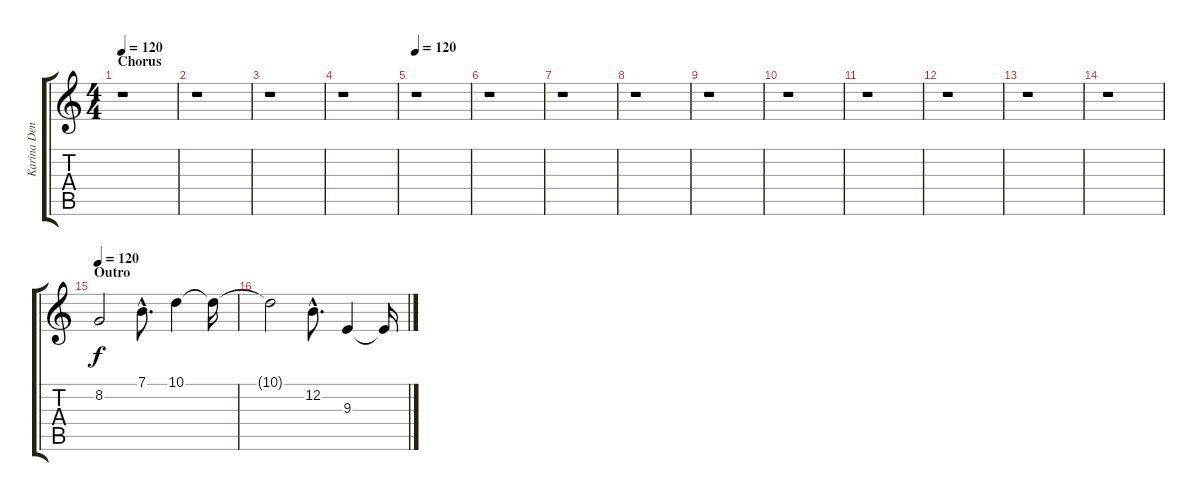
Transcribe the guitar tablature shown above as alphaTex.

\track ("Karina Denike" "Karina Den") {instrument vibraphone}
\staff {score tabs}
\tuning (E4 B3 G3 D3 A2 E2) {hide}
\ts (4 4)
\section ("" "Chorus")
\tempo 120
\clef g2
\ks c
r.1{dy f} |
r.1 |
r.1 |
r.1 |
\tempo 120
r.1 |
r.1 |
r.1 |
r.1 |
r.1 |
r.1 |
r.1 |
r.1 |
r.1 |
r.1 |
\section ("" "Outro")
\tempo 120
8.2.2 7.1{hac}.8{d} 10.1.4 10.1{t}.16 |
10.1{t}.2 12.2{hac}.8{d} 9.3.4 9.3{t}.16
